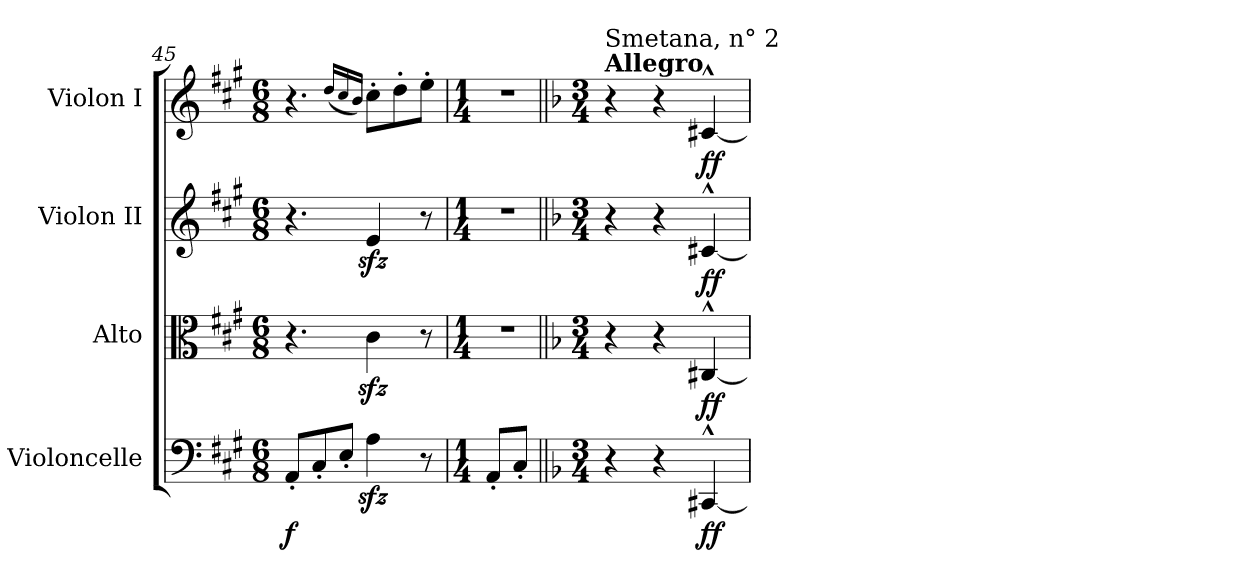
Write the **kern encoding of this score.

**kern	**dynam	**kern	**dynam	**kern	**dynam	**kern	**dynam
*part4	*part4	*part3	*part3	*part2	*part2	*part1	*part1
*staff4	*staff4	*staff3	*staff3	*staff2	*staff2	*staff1	*staff1
*I"Violoncelle	*	*I"Alto	*	*I"Violon II	*	*I"Violon I	*
*I'Vc.	*	*I'Alt.	*	*I'Vln. II	*	*I'Vln. I	*
*clefF4	*	*clefC3	*	*clefG2	*	*clefG2	*
*k[f#c#g#]	*	*k[f#c#g#]	*	*k[f#c#g#]	*	*k[f#c#g#]	*
*A:	*	*A:	*	*A:	*	*A:	*
*M6/8	*	*M6/8	*	*M6/8	*	*M6/8	*
=45	=45	=45	=45	=45	=45	=45	=45
!	!LO:DY:b	!	!	!	!	!	!
8AA'</L	f	4.r	.	4.r	.	4.r	.
8C#'</	.	.	.	.	.	.	.
8E'</J	.	.	.	.	.	.	.
.	.	.	.	.	.	(16qdd/LL	.
.	.	.	.	.	.	16qcc#/	.
.	.	.	.	.	.	16qb/JJ)	.
!	!	!	!	!	!	!	!LO:DY:b
!	!	!	!	!	!	!	!LO:DY:n=1:b
4Azz<\	.	4c#zz<\	.	4ezz</	.	8cc#'>\L	fp other-dynamics
.	.	.	.	.	.	8dd'>\	.
8r	.	8r	.	8r	.	8ee'>\J	.
=46	=46	=46	=46	=46	=46	=46	=46
*M1/4	*	*M1/4	*	*M1/4	*	*M1/4	*
8AA'</L	.	4r	.	4r	.	4r	.
8C#'</J	.	.	.	.	.	.	.
!!LO:LB:g=z
=47||	=47||	=47||	=47||	=47||	=47||	=47||	=47||
!!LO:REH:place=s1:a:t=26
*k[b-]	*	*k[b-]	*	*k[b-]	*	*k[b-]	*
*F:	*	*F:	*	*F:	*	*F:	*
*M3/4	*	*M3/4	*	*M3/4	*	*M3/4	*
!	!	!	!	!	!	!LO:TX:a:B:t=Allegro	!
!	!	!	!	!	!	!LO:TX:a:t=Smetana, n° 2	!
4r	.	4r	.	4r	.	4r	.
4r	.	4r	.	4r	.	4r	.
!	!LO:DY:b	!	!LO:DY:b	!	!LO:DY:b	!	!LO:DY:b
[4CC#X^^>/	ff	[4C#X^^>/	ff	[4c#X^^>/	ff	[4c#X^^>/	ff
=	=	=	=	=	=	=	=
*-	*-	*-	*-	*-	*-	*-	*-
